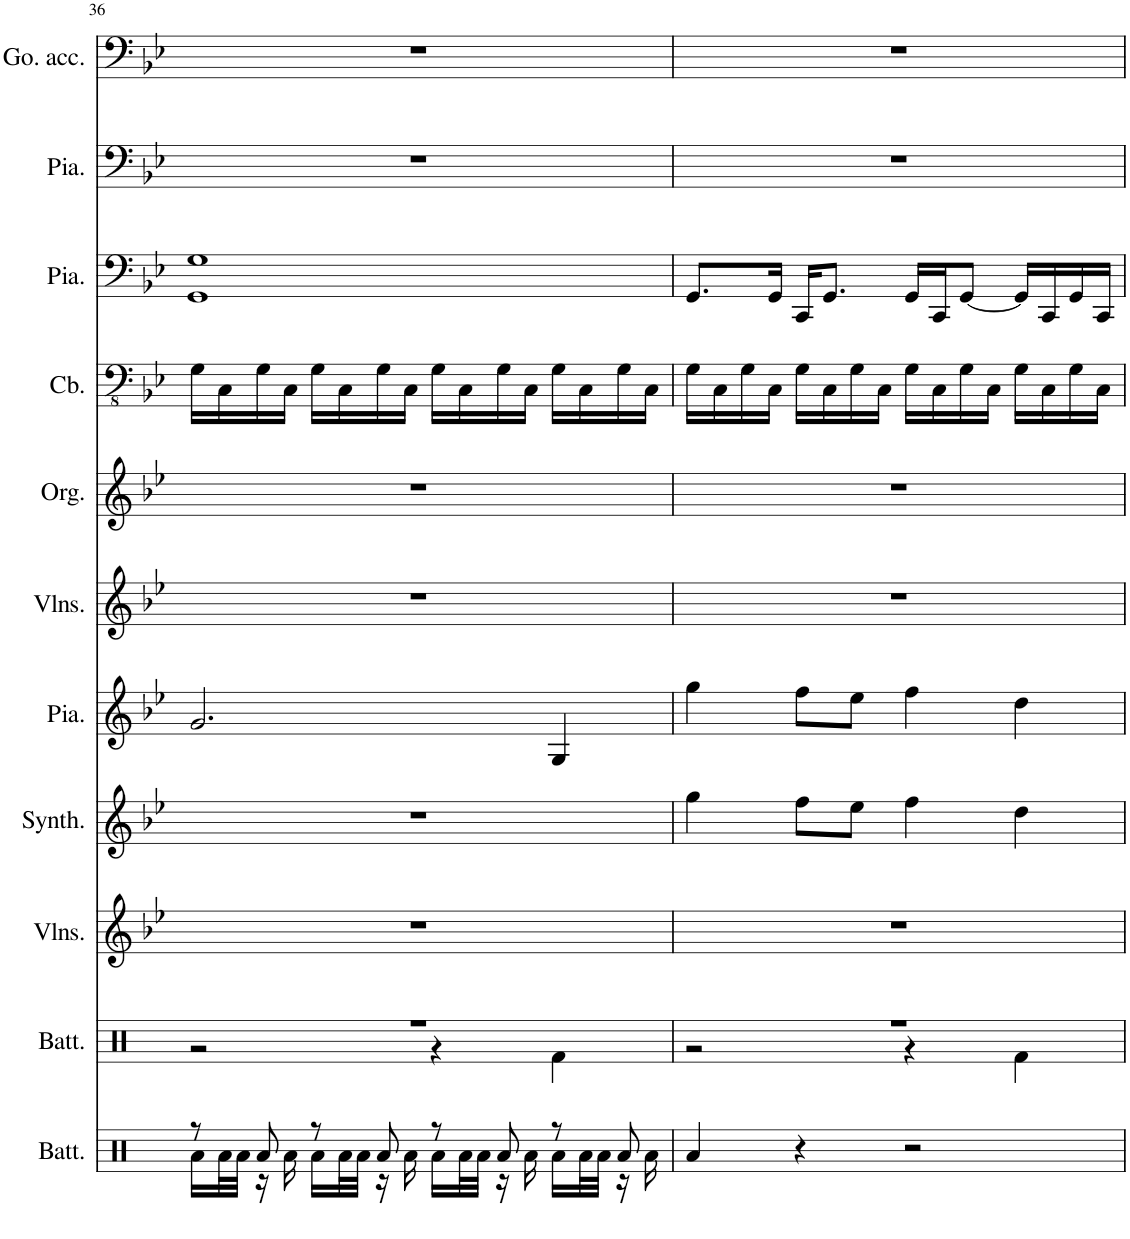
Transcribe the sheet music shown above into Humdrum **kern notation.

**kern	**kern	**kern	**kern	**kern	**kern	**kern	**kern	**kern	**kern	**kern
*part11	*part10	*part9	*part8	*part7	*part6	*part5	*part4	*part3	*part2	*part1
*staff11	*staff10	*staff9	*staff8	*staff7	*staff6	*staff5	*staff4	*staff3	*staff2	*staff1
*I"Batterie	*I"Batterie	*I"Violons	*I"Synthétiseur d'instruments à cordes	*I"Piano	*I"Violons	*I"Orgue	*I"Contrebasse	*I"Piano	*I"Piano	*I"Gongs accordés
*I'Batt.	*I'Batt.	*I'Vlns.	*I'Synth.	*I'Pia.	*I'Vlns.	*I'Org.	*I'Cb.	*I'Pia.	*I'Pia.	*I'Go. acc.
!!LO:PB:g=z
*clefX	*clefX	*clefG2	*clefG2	*clefG2	*clefG2	*clefG2	*clefFv4	*clefF4	*clefF4	*clefF4
*	*	*	*	*	*	*	*Trd7c12	*	*	*
*k[]	*k[]	*k[b-e-]	*k[b-e-]	*k[b-e-]	*k[b-e-]	*k[b-e-]	*k[b-e-]	*k[b-e-]	*k[b-e-]	*k[b-e-]
*M4/4	*M4/4	*M4/4	*M4/4	*M4/4	*M4/4	*M4/4	*M4/4	*M4/4	*M4/4	*M4/4
=36	=36	=36	=36	=36	=36	=36	=36	=36	=36	=36
*^	*^	*	*	*	*	*	*	*	*	*
8r	16Ra\LL	1r	2r	1r	1r	2.g/	1r	1r	16GG\LL	1GG 1G	1r	1r
.	32Ra\L	.	.	.	.	.	.	.	16CC\	.	.	.
.	32Ra\JJJ	.	.	.	.	.	.	.	.	.	.	.
8Ra/	16r	.	.	.	.	.	.	.	16GG\	.	.	.
.	16Ra\	.	.	.	.	.	.	.	16CC\JJ	.	.	.
8r	16Ra\LL	.	.	.	.	.	.	.	16GG\LL	.	.	.
.	32Ra\L	.	.	.	.	.	.	.	16CC\	.	.	.
.	32Ra\JJJ	.	.	.	.	.	.	.	.	.	.	.
8Ra/	16r	.	.	.	.	.	.	.	16GG\	.	.	.
.	16Ra\	.	.	.	.	.	.	.	16CC\JJ	.	.	.
8r	16Ra\LL	.	4r	.	.	.	.	.	16GG\LL	.	.	.
.	32Ra\L	.	.	.	.	.	.	.	16CC\	.	.	.
.	32Ra\JJJ	.	.	.	.	.	.	.	.	.	.	.
8Ra/	16r	.	.	.	.	.	.	.	16GG\	.	.	.
.	16Ra\	.	.	.	.	.	.	.	16CC\JJ	.	.	.
8r	16Ra\LL	.	4Rf\	.	.	4G/	.	.	16GG\LL	.	.	.
.	32Ra\L	.	.	.	.	.	.	.	16CC\	.	.	.
.	32Ra\JJJ	.	.	.	.	.	.	.	.	.	.	.
8Ra/	16r	.	.	.	.	.	.	.	16GG\	.	.	.
.	16Ra\	.	.	.	.	.	.	.	16CC\JJ	.	.	.
*v	*v	*	*	*	*	*	*	*	*	*	*	*
=37	=37	=37	=37	=37	=37	=37	=37	=37	=37	=37	=37
4Ra/	1r	2r	1r	4gg\	4gg\	1r	1r	16GG\LL	8.GG/L	1r	1r
.	.	.	.	.	.	.	.	16CC\	.	.	.
.	.	.	.	.	.	.	.	16GG\	.	.	.
.	.	.	.	.	.	.	.	16CC\JJ	16GG/Jk	.	.
4r	.	.	.	8ff\L	8ff\L	.	.	16GG\LL	16CC/KL	.	.
.	.	.	.	.	.	.	.	16CC\	8.GG/J	.	.
.	.	.	.	8ee-\J	8ee-\J	.	.	16GG\	.	.	.
.	.	.	.	.	.	.	.	16CC\JJ	.	.	.
2r	.	4r	.	4ff\	4ff\	.	.	16GG\LL	16GG/LL	.	.
.	.	.	.	.	.	.	.	16CC\	16CC/J	.	.
.	.	.	.	.	.	.	.	16GG\	[8GG/J	.	.
.	.	.	.	.	.	.	.	16CC\JJ	.	.	.
.	.	4Rf\	.	4dd\	4dd\	.	.	16GG\LL	16GG/LL]	.	.
.	.	.	.	.	.	.	.	16CC\	16CC/	.	.
.	.	.	.	.	.	.	.	16GG\	16GG/	.	.
.	.	.	.	.	.	.	.	16CC\JJ	16CC/JJ	.	.
*	*v	*v	*	*	*	*	*	*	*	*	*
=	=	=	=	=	=	=	=	=	=	=
*-	*-	*-	*-	*-	*-	*-	*-	*-	*-	*-
